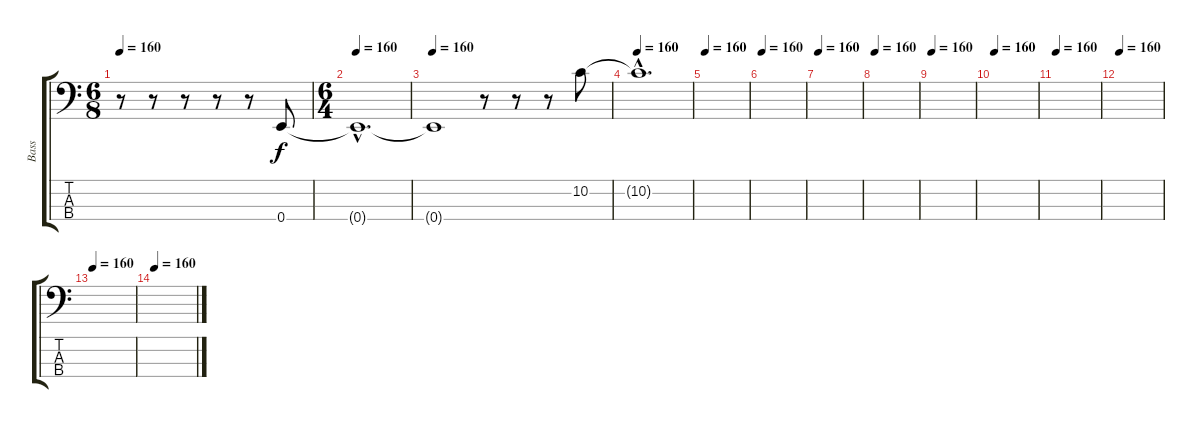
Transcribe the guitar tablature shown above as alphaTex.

\track ("Bass" "Bass") {instrument electricbassfinger}
\staff {score tabs}
\tuning (G2 D2 A1 E1) {hide}
\ts (6 8)
\tempo 160
\clef f4
\ks c
r.8{dy f} r.8 r.8 r.8 r.8 0.4.8 |
\ts (6 4)
\tempo 160
0.4{hac t}.1{d} |
\tempo 160
0.4{t}.1 r.8 r.8 r.8 10.2.8 |
\tempo 160
10.2{hac t}.1{d} |
\tempo 160
|
\tempo 160
|
\tempo 160
|
\tempo 160
|
\tempo 160
|
\tempo 160
|
\tempo 160
|
\tempo 160
|
\tempo 160
|
\tempo 160
